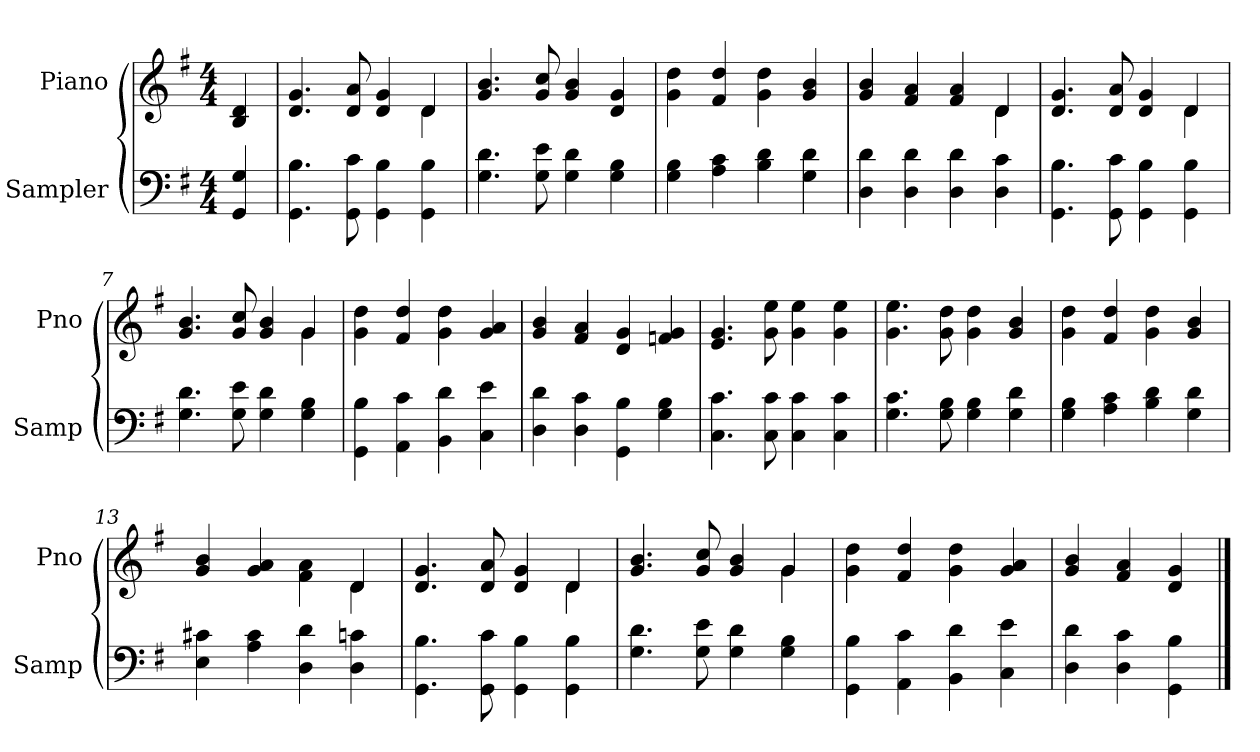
**kern	**kern
*part2	*part1
*staff2	*staff1
*I"Sampler	*I"Piano
*I'Samp	*I'Pno
*clefF4	*clefG2
*k[f#]	*k[f#]
*G:	*G:
*M4/4	*M4/4
=1	=1
4GG 4G	4B 4d
=2	=2
*	*^
4.GG 4.B	4.d 4.g	2.ryy
8GG 8c	8d 8a	.
4GG 4B	4d 4g	.
4GG 4B	4d/	4d
*	*v	*v
=3	=3
4.G 4.d	4.g 4.b
8G 8e	8g 8cc
4G 4d	4g 4b
4G 4B	4d 4g
=4	=4
4G 4B	4g 4dd
4A 4c	4f# 4dd
4B 4d	4g 4dd
4G 4d	4g 4b
=5	=5
*	*^
4D 4d	4g 4b	2.ryy
4D 4d	4f# 4a	.
4D 4d	4f# 4a	.
4D 4c	4d/	4d
=6	=6	=6
4.GG 4.B	4.d 4.g	2.ryy
8GG 8c	8d 8a	.
4GG 4B	4d 4g	.
4GG 4B	4d/	4d
=7	=7	=7
4.G 4.d	4.g 4.b	2.ryy
8G 8e	8g 8cc	.
4G 4d	4g 4b	.
4G 4B	4g/	4g
*	*v	*v
=8	=8
4GG 4B	4g 4dd
4AA 4c	4f# 4dd
4BB 4d	4g 4dd
4C 4e	4g 4a
=9	=9
4D 4d	4g 4b
4D 4c	4f# 4a
4GG 4B	4d 4g
4G 4B	4fn 4g
=10	=10
4.C 4.c	4.e 4.g
8C 8c	8g 8ee
4C 4c	4g 4ee
4C 4c	4g 4ee
=11	=11
4.G 4.c	4.g 4.ee
8G 8B	8g 8dd
4G 4B	4g 4dd
4G 4d	4g 4b
=12	=12
4G 4B	4g 4dd
4A 4c	4f# 4dd
4B 4d	4g 4dd
4G 4d	4g 4b
=13	=13
*	*^
4E 4c#X	4g 4b	2.ryy
4A 4c#	4g 4a	.
4D 4d	4f#\ 4a\	.
4D 4cn	4d/	4d
=14	=14	=14
4.GG 4.B	4.d 4.g	2.ryy
8GG 8c	8d 8a	.
4GG 4B	4d 4g	.
4GG 4B	4d/	4d
=15	=15	=15
4.G 4.d	4.g 4.b	2.ryy
8G 8e	8g 8cc	.
4G 4d	4g 4b	.
4G 4B	4g/	4g
*	*v	*v
=16	=16
4GG 4B	4g 4dd
4AA 4c	4f# 4dd
4BB 4d	4g 4dd
4C 4e	4g 4a
=17	=17
4D 4d	4g 4b
4D 4c	4f# 4a
4GG 4B	4d 4g
==	==
*-	*-
